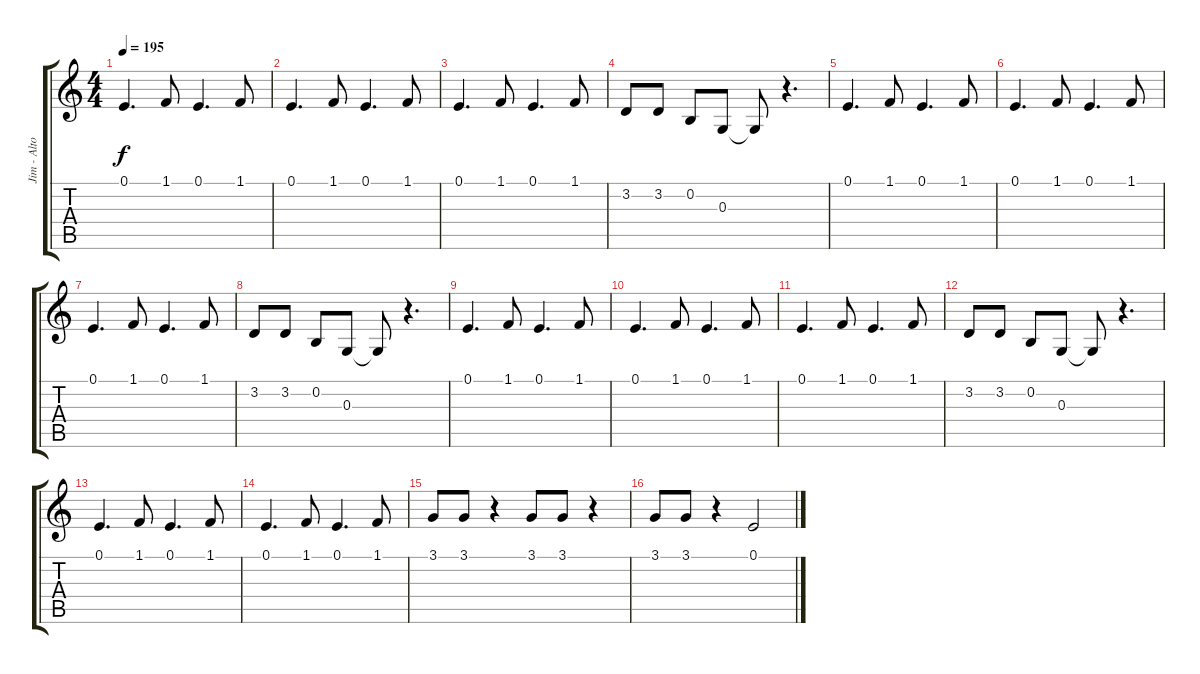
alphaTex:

\track ("Jim - Alto Sax" "Jim - Alto") {instrument altosax}
\staff {score tabs}
\tuning (E4 B3 G3 D3 A2 E2) {hide}
\ts (4 4)
\tempo 195
\clef g2
\ks c
0.1.4{d dy f} 1.1.8 0.1.4{d} 1.1.8 |
0.1.4{d} 1.1.8 0.1.4{d} 1.1.8 |
0.1.4{d} 1.1.8 0.1.4{d} 1.1.8 |
3.2.8 3.2.8 0.2.8 0.3.8 0.3{t}.8 r.4{d} |
0.1.4{d} 1.1.8 0.1.4{d} 1.1.8 |
0.1.4{d} 1.1.8 0.1.4{d} 1.1.8 |
0.1.4{d} 1.1.8 0.1.4{d} 1.1.8 |
3.2.8 3.2.8 0.2.8 0.3.8 0.3{t}.8 r.4{d} |
0.1.4{d} 1.1.8 0.1.4{d} 1.1.8 |
0.1.4{d} 1.1.8 0.1.4{d} 1.1.8 |
0.1.4{d} 1.1.8 0.1.4{d} 1.1.8 |
3.2.8 3.2.8 0.2.8 0.3.8 0.3{t}.8 r.4{d} |
0.1.4{d} 1.1.8 0.1.4{d} 1.1.8 |
0.1.4{d} 1.1.8 0.1.4{d} 1.1.8 |
3.1.8 3.1.8 r.4 3.1.8 3.1.8 r.4 |
3.1.8 3.1.8 r.4 0.1.2
